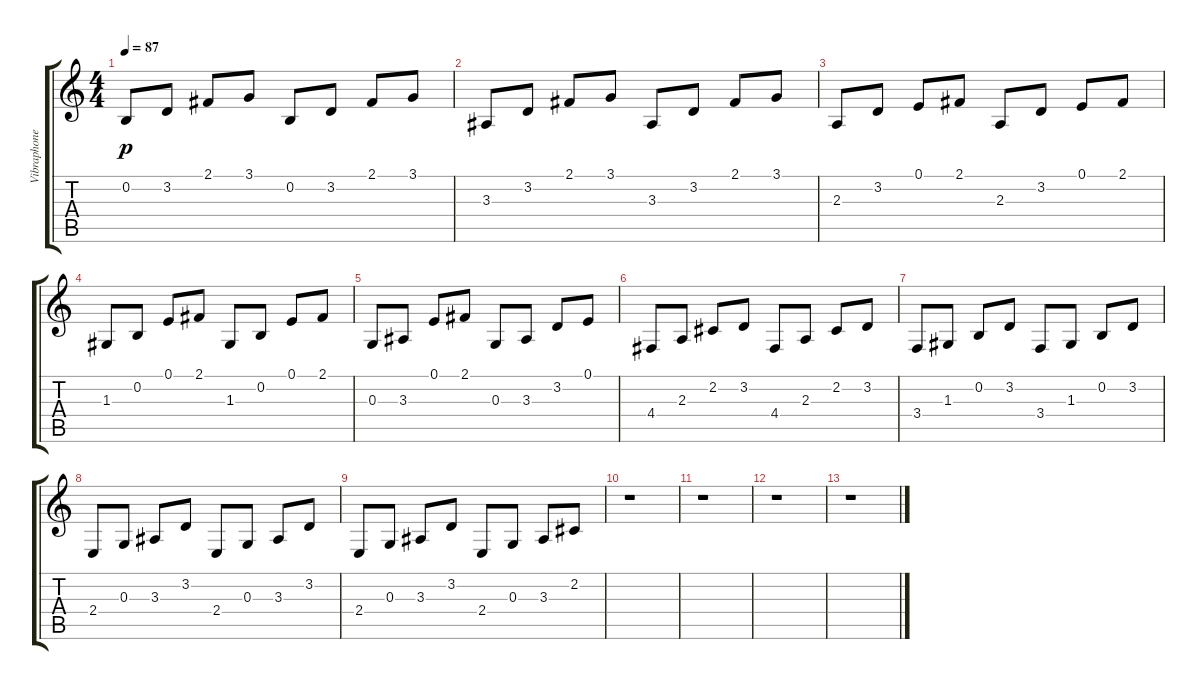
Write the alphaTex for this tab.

\track ("Vibraphone" "Vibraphone") {instrument vibraphone}
\staff {score tabs}
\tuning (E4 B3 G3 D3 A2 E2) {hide}
\ts (4 4)
\tempo 87
\clef g2
\ks c
0.2.8{dy p} 3.2.8 2.1.8 3.1.8 0.2.8 3.2.8 2.1.8 3.1.8 |
3.3.8 3.2.8 2.1.8 3.1.8 3.3.8 3.2.8 2.1.8 3.1.8 |
2.3.8 3.2.8 0.1.8 2.1.8 2.3.8 3.2.8 0.1.8 2.1.8 |
1.3.8 0.2.8 0.1.8 2.1.8 1.3.8 0.2.8 0.1.8 2.1.8 |
0.3.8 3.3.8 0.1.8 2.1.8 0.3.8 3.3.8 3.2.8 0.1.8 |
4.4.8 2.3.8 2.2.8 3.2.8 4.4.8 2.3.8 2.2.8 3.2.8 |
3.4.8 1.3.8 0.2.8 3.2.8 3.4.8 1.3.8 0.2.8 3.2.8 |
2.4.8 0.3.8 3.3.8 3.2.8 2.4.8 0.3.8 3.3.8 3.2.8 |
2.4.8 0.3.8 3.3.8 3.2.8 2.4.8 0.3.8 3.3.8 2.2.8 |
r.1 |
r.1 |
r.1 |
r.1
